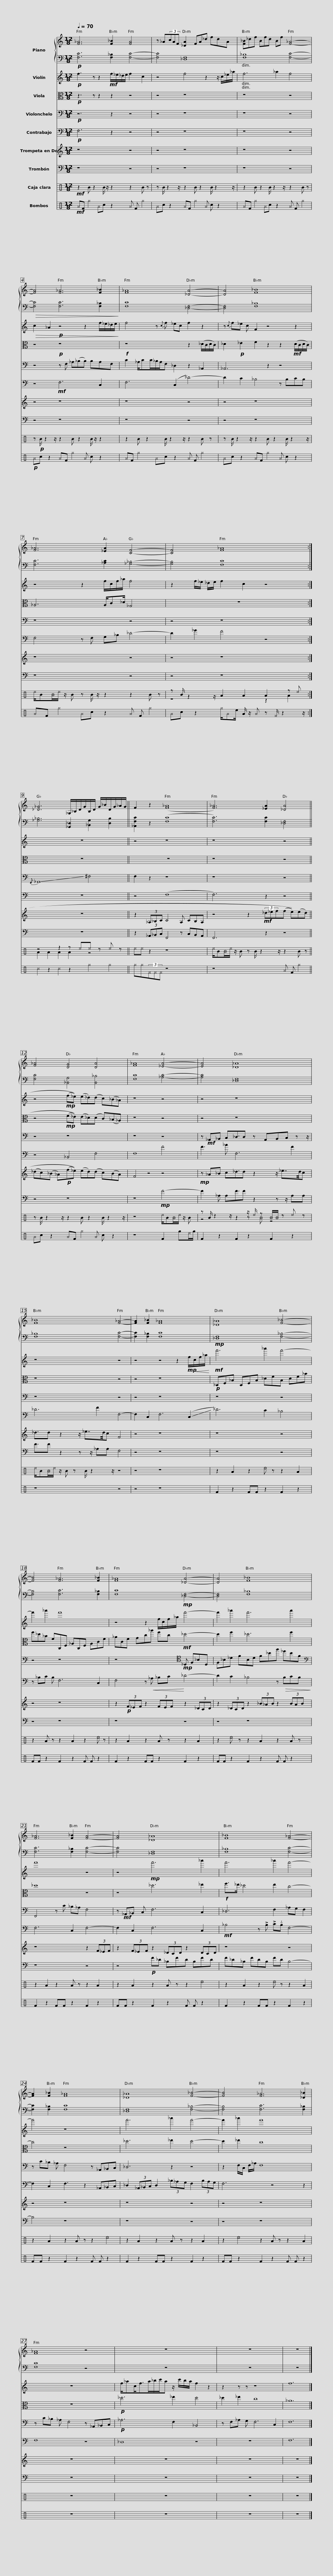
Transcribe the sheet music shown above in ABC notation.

X:1
%%score { 1 | 2 } 3 4 5 6 7 8 ( 9 10 ) 11
L:1/8
Q:1/4=70
M:12/8
I:linebreak $
K:C
V:1 treble
V:2 bass
V:3 treble
V:4 alto
V:5 bass
V:6 bass transpose=-12
V:7 treble
V:8 bass
V:9 perc
K:none
V:10 perc
K:none
V:11 perc
K:none
V:1
 [F_A]6 [F_B]2 [FA]4 |$ z _A(3cAF [_DA]2 FA_d fdA | [F_B]_df Bfd Bf [F_A]4- |$ [FA]4 [F_A]6 [F_B]2 | [F_A]8 [_DA]4- |$ %5
 [DA]4 [F_B]8 | [F_A]6 [_EA]2 [CF]4- |$ [CF]4 [F_A]8 :| [_D_G]6 _G,/_B,/D/G/B,/D/ G/_B/D/G/_A/G/ ||$ F2 z2 ([F_A]8 | %10
 [F_A]6) [_EA]2 [_DA]4 ||$ [F_A]4 [DG]4 [DA]4 | [F_A]8 [_EA]4- |$ [EA]4 [_D_A]8 | [F_B]8 [F_A]4- |$ %15
 [FA]2 [F_B]2 [F_A]8 | [_D_A]8 [F_B]4- |$ [FB]4 [F_A]6 [F_B]2 | [F_A]8 [_DA]4- |$ [DA]4 [F_B]8 | %20
 [F_A]6 [F_B]2 [FA]4- |$ [FA]4 [_D_A]8 | [F_B]8 [F_A]4- |$ [FA]2 [F_B]2 [F_A]8 | [_D_A]8 [F_B]4- |$ %25
 [FB]4 [F_A]6 [_D_B]2 | [F_A]8 z4 |$ z12 | z12 | z12 |] %30
V:2
!p! [F,C]6 [F,_B,]2 [F,C]4- |$ [F,C]4 [_D,F,]8 | [F,_B,]8 [F,C]4- |$!>(! [F,C]4 [F,C]6 [F,_B,]2!>)! | [F,C]8 [_D,F,]4- |$ %5
 [D,F,]4 [F,_B,]8 | [F,C]6 [_A,C]2 [_G,_B,]4- |$ [G,B,]4 [F,C]8 :| [_G,_B,]6 [_G,,_D,]2 [_B,,G,]2 [D,B,]2 ||$ [_A,,F,C]2 z2 ([F,C]8 | %10
 [F,C]6) [F,C]2 [_D,F,]4 ||$ [F,C]4 [_B,,G,]4 [B,,_B,]4 | [F,C]8 [_A,C]4- |$ [A,C]4 [_D,F,]8 | [F,_B,]8 [F,C]4- |$ %15
 [F,C]2 [F,_B,]2 [F,C]8 |!mp! [_D,F,]8 [F,_B,]4- |$ [F,B,]4 [F,C]6 [F,_B,]2 | [F,C]8!mp! [_D,F,]4- |$ [D,F,]4 [F,_B,]8 | %20
 [F,C]6 [F,_B,]2 [F,C]4- |$ [F,C]4 [_D,F,]8 | [F,_B,]8 [F,C]4- |$ [F,C]2 [F,_B,]2 [F,C]8 | [_D,F,]8 [F,_B,]4- |$ %25
 [F,B,]4 [F,C]6 [F,_B,]2 | [F,C]8 z4 |$ z12 | z12 | z12 |] %30
V:3
!p! f3 z z2!mf! f/_e/_d/e/ f2 c2 |$ z4 f4 z2 z/ c/_e/_a/ | f6 _a2 f4 |$!>(! c2 _A2!p! z4 z2 f/_e/_d/e/!>)! | f4 z{c} f _ec f2 z2 |$ %5
 z{c} f_e c F2 z4 z2 | z4 z2 f/c/f/_a/ f4 |$ z2 f/_e/ _d/e/ f2 c2 z4 :| z12 ||$ z4 z8 | %10
 z8 z4 ||$ z4!mp! (((f_e))) (e_d)(d c)(_B_A) | z8 z4 |$ z4 z8 | z8 z4 |$ %15
 z4 z4 z2!mp!!<(! f/c/f/_a/!<)! |!mf! f'6 _a'2 f'4- |$ f'2 _a'2 f'8 | z4 z2 f/c/f/_a/ f'4- |$ f'2 _a'2 f'6 a'2 | %20
 f'8 z4 |$ z4!mp! f'6 _a'2 | f'6 _a'2 f'4- |$ f'4 z8 | f'6 _a'2 f'4- |$ %25
 f'2 _a'2 f'8 | z12 |$ f/_ac<fa/_b/c'/a z/ c'/b/a/ f2 z2 | z2 z z z8 | f12 |] %30
V:4
!p! z3 z z2 z2 z4 |$ z4 z8 | z8 z4 |$ z4!p! z8 |!f! z8 z2 (_D/C/D/C/) |$ %5
 _D2!p! _E2 F2 z2 z2!mf! (D/C/D/C/) | _A,6 A,/C_D/ _G,4 |$ z12 :| z12 ||$ z12 | %10
 z8 z4 ||$ z4!mp! (((F_E))) (E_D)(D C)(_B,_A,) | z8 z4 |$ z4 z8 | z8 z4 |$ %15
 z4 z8 |!p! _D,F,_B, D,F,B, _DFB, DF_B |$ f_d_B FC,F, _A,C,F, A,CF | _ACF Gc_a fc!mf! _d4- |$ d2 f2 _d6 f2 | %20
 _d8 z4 |$ z4 _d6 _e2 |!f! f>_e _d4 e2 c4- |$ c4 z8 | _d6 _e2 d4- |$ %25
 d2 _e2 c8 | z12 |$!p! _d6 _e2 d4 | _d2 _e2 c8 | _A12 |] %30
V:5
!p! z6 z2 z4 |$ z4 z8 | z8 z4 |$ z4 z F, _A,(_B,B,) B,A,F, | C2 _A,/CC/_B,/A,/F, _D,2 z2 _A,,2 |$ %5
 _A,,6 z2 z4 | z8 z4 |$ z4 z8 :|{/F,,} !-(!_G,,8 !-)!^F,4 ||$ F,2 z2 z8 | %10
 z8 z4 ||$ z4 z8 | z8 z4 |$ z!mf! _A,,_B,, C,_D,3/2D, z A,,B,,C, z z/ | z8 z4 |$ %15
 z4 z8 | z8 z4 |$ z4 z8 | z8[K:tenor]!mp! _D, F,_B,D, |$ F,_B,_D FB,D F_Bf _dBF | %20
[K:bass] F,,4 z C _B,_A, F,4 |$ z!mf! _A,,_B,, C, F,6 C,2 | _D,6 F,2 _A,G, F,2 |$ z C_B, _A, F,4 z _A,,_B,,C, | _D,6 z2 z4 |$ %25
 z2 F,/C,/ F,/_A,/ F,8 | z C_B, _A, F,4 z _A,,_B,,C, |$!p! _A,6 F,2 _B,,4 | z F,_A, G, F,6 C,2 | F,12 |] %30
V:6
!p! F,6 z2 z4 |$ z4 z8 | z8 z4 |$ z4!mf! F,6 C,2 | F,6 (C,2 _D4-) |$ %5
 D2 C2 _B,4 z B,CB, | F,4 z F, G,_B, _D4- |$ D2 _G2 F4 z4 :| z12 ||$ z4 (F,8 | %10
 F,6) z2 z4 ||$ z4 _B,,4 F,4 | F,8 F4 |$ F3 _A F,6 F2 | _D6 F2 F,4- |$ %15
 F,2 C,2 F,6 (!-(!C,2 | !-)!_D6) C2 _B,4 |$ z _B,C B, F,6 C,2 | F,4 z!<(! _A, _B,C!<)! _D4- |$ D2 C2 _B,4 z!>(! B,CB,!>)! | %20
 F,6 C,2 F,4- |$ F,2 C,2 F,6 C,2 |!mf! _B,4 z !>!B, !>!C!tenuto!.B, F,4- |$ F,2 C,2 F,3 z2 _A,,_B,,C, | _D,2 (3_A,,_B,,C, D,2 (3_B,_A,G, F,2 (3B,A,G, |$ %25
 F,6 z4 z2 | F,8 z4 |$ _D,8 z4 | z12 | F,12 |] %30
V:7
 z8 z4 |$ z4 z8 | z8 z4 |$ z4 z8 | z8 z4 |$ %5
 z4 z8 | z8 z4 |$ z4 z8 :| z12 ||$ z2 (3_A,_B,C C4 A, CB,A, | %10
 z4 z2!mf! (3_d_ef(((f e)))(ed) ||$ (_dc)(_B _A)!p!(((f_e))) (ed)(d c)(BA) | F4 z4 z4 |$!mp! z _A_B c_d3/2d z2 z/ _e7/4d/4c | _d3/2d z2 z/ _e7/4d/4c F4 |$ %15
 z4 z8 | z8 z4 |$ z4 z8 | z2!p! (3F_EF z2 (3FEF z2 (3_DCD |$ z2 (3_DCD z2 (3_B_AB z2 (3BAB | %20
 z8 z2 (3F_EF |$ z2 (3F_EF z2 (3_DCD z2 (3DCD | z8 z4 |$ z4 z8 | z8 z4 |$ %25
 z4 z8 | z12 |$ z12 | z12 | z12 |] %30
V:8
 z8 z4 |$ z4 z8 | z8 z4 |$ z4 z8 | z8 z4 |$ %5
 z4 z8 | z8 z4 |$ z4 z8 :| z12 ||$ z2 (3_A,,_B,,C, F,,4 z C,B,,A,, | %10
 F,,6 z2 z4 ||$ z4 z8 | z8!mp! F4- |$ F2 _A, A,F3/2F z2 z z/ A,A, | F3/2F z2 z z/ _A,A, F,4 |$ %15
 z4 z8 | z8 z4 |$ z4 z8 | z8 z4 |$ z4 z8 | %20
 z8 z4 |$ z4!p! F_D _B,FD B,FD | F_D_B, FDB, FD B,4- |$ B,4 z8 | z8 z4 |$ %25
 z4 z8 | z12 |$ z12 | z12 | z12 |] %30
V:9
!mf! z2 B z2 B/ z/ z2 z2 B z |$ z B/ z2 z/ z2 B z2 B/ z2 z/ | z2 B z2 B/ z2 z/ z2 B z |$ z!p! B/ z2 z/ z2 B z2 B/ z/ z2 | z2 B z2 B/ z2 z/ z2 B z |$ %5
 z B/ z2 z/ z2 B z2 B/ z2 z/ | ^e/B_B/^e/ z/ B z B/ z/ z2 z2 B z |$ z B/ z2 z/ A2 A2 A2 z ^e :| z4 z2 z ^e^e z ^e z ||$ ^e^e z2 z8 | %10
 ^e/B_B/^e/ z/ B z B/ z2 z/ z2 B z ||$ z B/ z2 z/ z2 B z2 B/ z2 z/ | z8 ^e/B_B/^e/ z/ B |$ z B/ z2 z/ z2 z/ ^e/ z _B/_B/ z ^e z | ^e/B_B/^e/ z/ B z B/ z2 z/ z4 |$ %15
 z4 z8 | z2 A2 z2 _e z z2 A2 |$ z2 A z z2 A2 z2 _e z | z2 A2 z2 A z z2 A2 |$ z2 _e z z2 A2 z2 A z | %20
 z2 A2 z2 A z z2 A2 |$ z2 A2 z2 A z z2 _e2 | z2 A2 z2 _e z z2 A2 |$ z2 A2 z2 A z z2 _e2 | z2 A2 z2 A z z2 A2 |$ %25
 z2 _e2 z2 A z z2 A2 | z12 |$ z12 | z12 | z12 |] %30
V:10
 x12 |$ x12 | x12 |$ x12 | x12 |$ %5
 x12 | x12 |$ z8 z2 A2 :| A2 A2 A2 A2 z4 ||$ x12 | %10
 x12 ||$ x12 | x12 |$ z4 z2 z _B z4 | x12 |$ %15
 x12 | x12 |$ x12 | x12 |$ x12 | %20
 x12 |$ x12 | x12 |$ x12 | x12 |$ %25
 x12 | x12 |$ x12 | x12 | x12 |] %30
V:11
!mf! ^AF ^g2 ^Ac z2 ^A F ^g2 |$ ^Ac z2 ^AF ^g2 ^A c z2 | ^AF ^g2 ^Ac z2 ^A F ^g2 |$!p! ^Ac z2 ^AF ^g2 ^A c z2 | ^AF ^g2 ^Ac z2 ^A F ^g2 |$ %5
 ^Ac z2 ^AF ^g2 ^A c z2 | ^AF ^g2 ^Ac z2 ^A F ^g2 |$ ^Ac z2 ^g/^Ae/ A/ z/ ^A z ^F/ z2 z/ :| ^c2 z2 ^c2 z2 ^g2 ^g2 ||$ ^g^g(3^F^F^F z8 | %10
 z8 ^A F ^g2 ||$ ^Ac z2 ^AF ^g2 ^A c z2 | z8 F2 g^e/g/ |$ F2 z2 F2 z2 F2 z2 | z8 z4 |$ %15
 z4 z8 | F2 z2 FF z2 F2 z2 |$ FF z2 F2 z2 F F z2 | F2 z2 FF z2 F2 z2 |$ FF z2 F2 z2 F F z2 | %20
 F2 z2 FF z2 F2 z2 |$ FF z2 F2 z2 F F z2 | F2 z2 FF z2 F2 z2 |$ FF z2 F2 z2 F F z2 | F2 z2 FF z2 F2 z2 |$ %25
 FF z2 F2 z2 F F z2 | z12 |$ z12 | z12 | z12 |] %30
